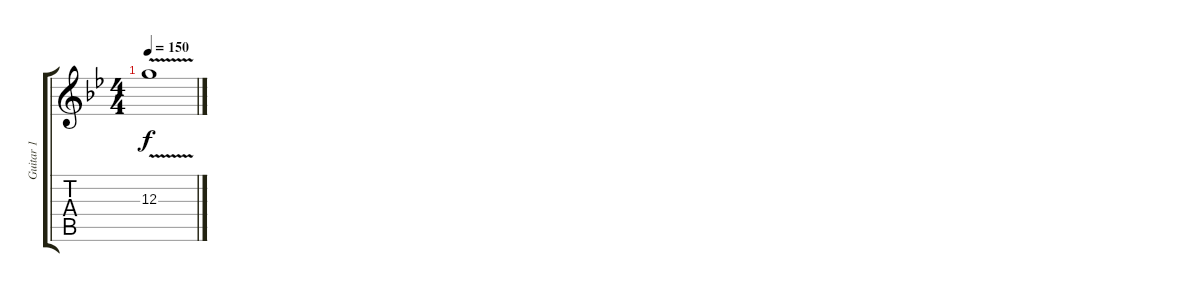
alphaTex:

\track ("Guitar 1" "Guitar 1") {instrument distortionguitar}
\staff {score tabs}
\tuning (E4 B3 G3 D3 A2 E2) {hide}
\ts (4 4)
\tempo 150
\clef g2
\ks gminor
12.3{v}.1{dy f}
